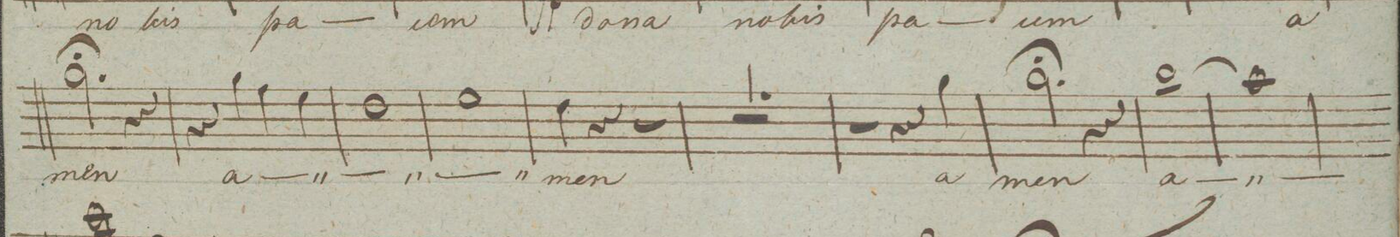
**kern	**text	**dynam
*I"Alto.	*	*
*clefC3	*	*
*k[]	*	*
*met(c|)	*	*
*M2/2	*	*
2.a;\	-men	.
4r	.	.
=77	=77	=77
4r	.	.
4a\	a-	.
4g\	.	.
4f\	.	.
=78	=78	=78
1e\	.	.
=79	=79	=79
1f\	.	.
=80	=80	=80
4e\	-men	.
4r	.	.
2r	.	.
=81	=81	=81
1r	.	.
=82	=82	=82
2r	.	.
4r	.	.
4a\	a-	.
=83	=83	=83
2.a;\	-men	.
4r	.	.
=84	=84	=84
(1cc	a-	.
=85	=85	=85
1b)	.	.
=86	=86	=86
*-	*-	*-
